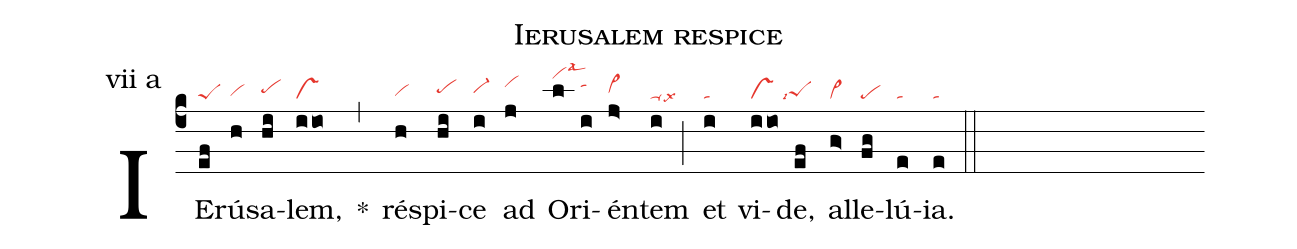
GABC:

name:Ierusalem respice;
office-part:Antiphona;
mode:7;
annotation: vii a;
nabc-lines:1;
%%
(c4)
IE(ef|peS)rú(h|vihg)sa(hi|pehh)lem,(iio|vs) *(,)
ré(h|vihg)spi(hi|pehh)ce(i|vi-hh) ad(j|vihj) O(l|vihmlsal3)ri(i|tahj)én(j>|vi>hh)tem(i|ta-lsx6) (;)
et(i|ta) vi(iio|vs)de,(ef|```peShglsi7) al(g>|vi>)le(fg|pe)lú(e|ta)ia.(e|ta) (::)
